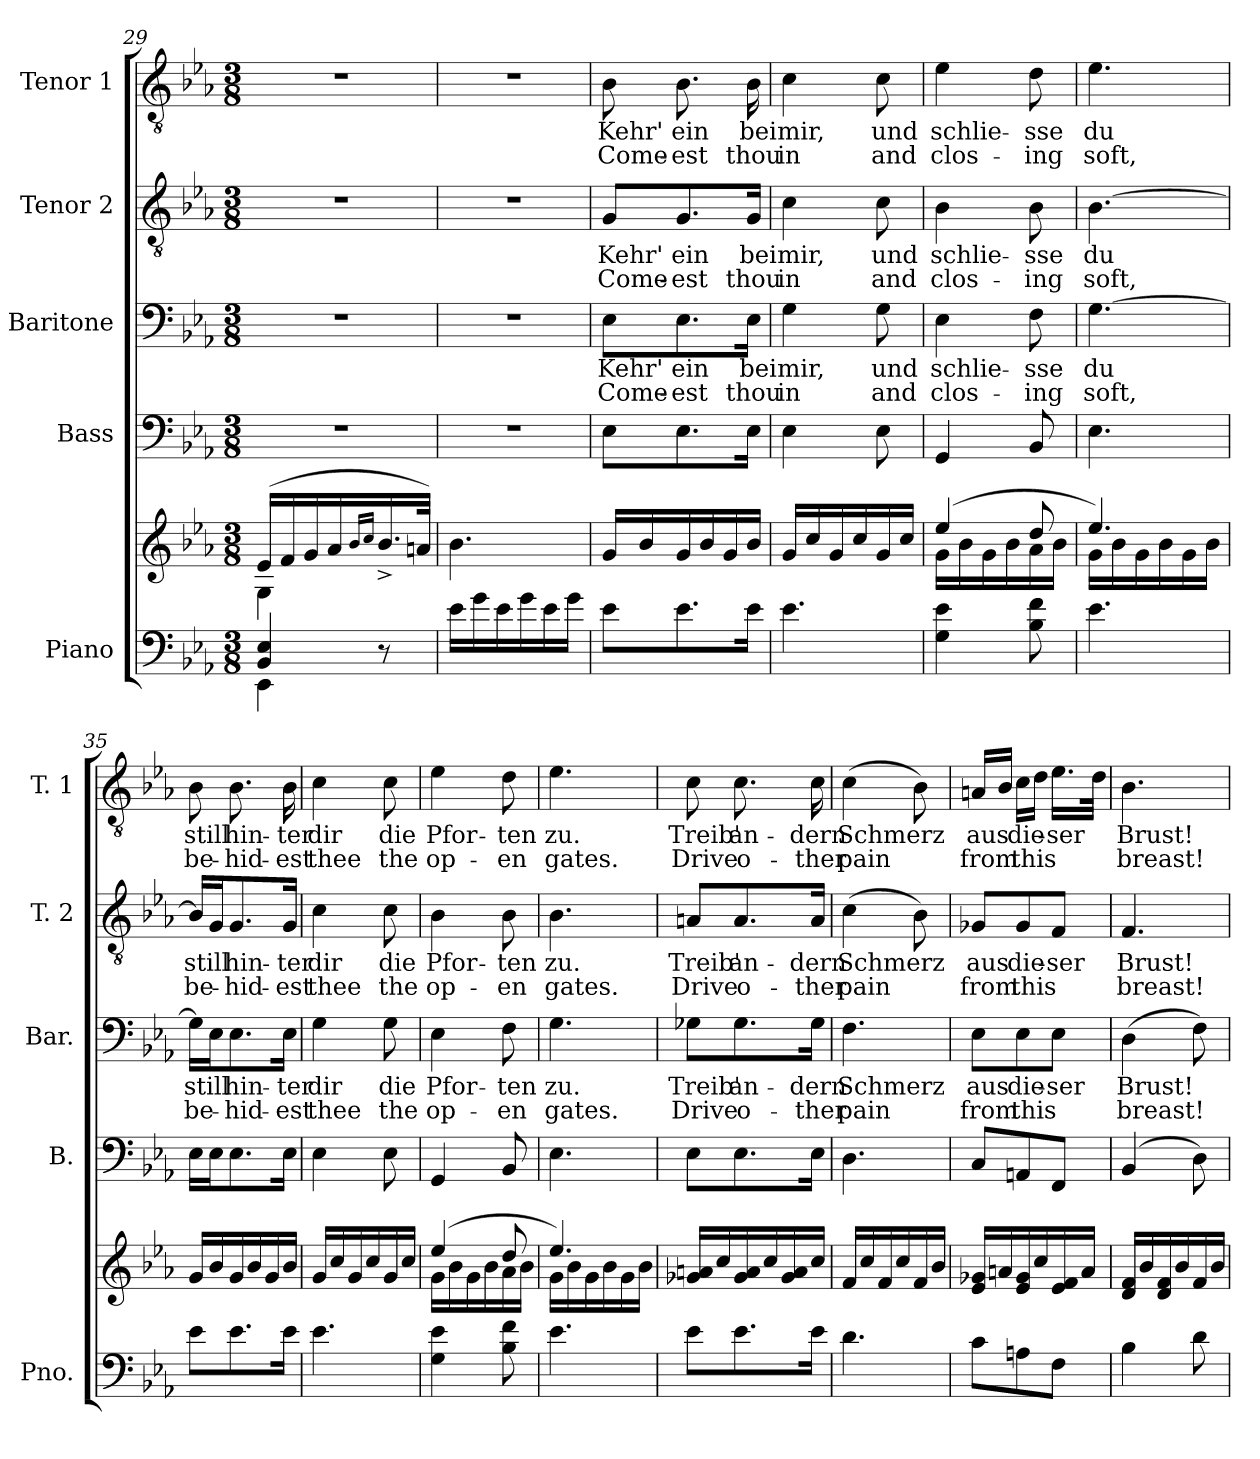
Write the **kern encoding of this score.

**kern	**kern	**kern	**kern	**text	**text	**kern	**text	**text	**kern	**text	**text
*part5	*part5	*part4	*part3	*part3	*part3	*part2	*part2	*part2	*part1	*part1	*part1
*staff6	*staff5	*staff4	*staff3	*staff3	*staff3	*staff2	*staff2	*staff2	*staff1	*staff1	*staff1
*I"Piano	*	*I"Bass	*I"Baritone	*	*	*I"Tenor 2	*	*	*I"Tenor 1	*	*
*I'Pno.	*	*I'B.	*I'Bar.	*	*	*I'T. 2	*	*	*I'T. 1	*	*
*clefF4	*clefG2	*clefF4	*clefF4	*	*	*clefGv2	*	*	*clefGv2	*	*
*k[b-e-a-]	*k[b-e-a-]	*k[b-e-a-]	*k[b-e-a-]	*	*	*k[b-e-a-]	*	*	*k[b-e-a-]	*	*
*M3/8	*M3/8	*M3/8	*M3/8	*	*	*M3/8	*	*	*M3/8	*	*
=29	=29	=29	=29	=29	=29	=29	=29	=29	=29	=29	=29
*^	*^	*	*	*	*	*	*	*	*	*	*
4BB-/ 4E-/	4EE-\	(16e-/LL	4G\	4.r	4.r	.	.	4.r	.	.	4.r	.	.
.	.	16f/	.	.	.	.	.	.	.	.	.	.	.
.	.	16g/	.	.	.	.	.	.	.	.	.	.	.
.	.	16a-/	.	.	.	.	.	.	.	.	.	.	.
.	.	16qb-/LL	.	.	.	.	.	.	.	.	.	.	.
.	.	16qcc/JJ	.	.	.	.	.	.	.	.	.	.	.
8r	8ryy	16.b-^/	16ryy	.	.	.	.	.	.	.	.	.	.
.	.	.	16ryy	.	.	.	.	.	.	.	.	.	.
.	.	32an/JJk)	.	.	.	.	.	.	.	.	.	.	.
*v	*v	*	*	*	*	*	*	*	*	*	*	*	*
*	*v	*v	*	*	*	*	*	*	*	*	*	*
=30	=30	=30	=30	=30	=30	=30	=30	=30	=30	=30	=30
16e-\LL	4.b-\	4.r	4.r	.	.	4.r	.	.	4.r	.	.
16g\	.	.	.	.	.	.	.	.	.	.	.
16e-\	.	.	.	.	.	.	.	.	.	.	.
16g\	.	.	.	.	.	.	.	.	.	.	.
16e-\	.	.	.	.	.	.	.	.	.	.	.
16g\JJ	.	.	.	.	.	.	.	.	.	.	.
=31	=31	=31	=31	=31	=31	=31	=31	=31	=31	=31	=31
!	!	!	!	!LO:LY:b	!LO:LY:b	!	!LO:LY:b	!LO:LY:b	!	!LO:LY:b	!LO:LY:b
8e-\L	16g/LL	8E-\L	8E-\L	Kehr'	Come-	8G/L	Kehr'	Come-	8B-\	Kehr'	Come-
.	16b-/	.	.	.	.	.	.	.	.	.	.
!	!	!	!	!LO:LY:b	!LO:LY:b	!	!LO:LY:b	!LO:LY:b	!	!LO:LY:b	!LO:LY:b
8.e-\	16g/	8.E-\	8.E-\	ein	-est	8.G/	ein	-est	8.B-\	ein	-est
.	16b-/	.	.	.	.	.	.	.	.	.	.
.	16g/	.	.	.	.	.	.	.	.	.	.
!	!	!	!	!LO:LY:b	!LO:LY:b	!	!LO:LY:b	!LO:LY:b	!	!LO:LY:b	!LO:LY:b
16e-\Jk	16b-/JJ	16E-\Jk	16E-\Jk	bei	thou	16G/Jk	bei	thou	16B-\	bei	thou
=32	=32	=32	=32	=32	=32	=32	=32	=32	=32	=32	=32
!	!	!	!	!LO:LY:b	!LO:LY:b	!	!LO:LY:b	!LO:LY:b	!	!LO:LY:b	!LO:LY:b
4.e-\	16g/LL	4E-\	4G\	mir,	in	4c\	mir,	in	4c\	mir,	in
.	16cc/	.	.	.	.	.	.	.	.	.	.
.	16g/	.	.	.	.	.	.	.	.	.	.
.	16cc/	.	.	.	.	.	.	.	.	.	.
!	!	!	!	!LO:LY:b	!LO:LY:b	!	!LO:LY:b	!LO:LY:b	!	!LO:LY:b	!LO:LY:b
.	16g/	8E-\	8G\	und	and	8c\	und	and	8c\	und	and
.	16cc/JJ	.	.	.	.	.	.	.	.	.	.
!!LO:LB:g=z
=33	=33	=33	=33	=33	=33	=33	=33	=33	=33	=33	=33
*	*^	*	*	*	*	*	*	*	*	*	*
!	!	!	!	!	!LO:LY:b	!LO:LY:b	!	!LO:LY:b	!LO:LY:b	!	!LO:LY:b	!LO:LY:b
4G\ 4e-\	(4ee-/	16g\LL	4GG/	4E-\	schlie-	clos-	4B-\	schlie-	clos-	4e-\	schlie-	clos-
.	.	16b-\	.	.	.	.	.	.	.	.	.	.
.	.	16g\	.	.	.	.	.	.	.	.	.	.
.	.	16b-\	.	.	.	.	.	.	.	.	.	.
!	!	!	!	!	!LO:LY:b	!LO:LY:b	!	!LO:LY:b	!LO:LY:b	!	!LO:LY:b	!LO:LY:b
8B-\ 8f\	8dd/	16a-\	8BB-/	8F\	-sse	-ing	8B-\	-sse	-ing	8d\	-sse	-ing
.	.	16b-\JJ	.	.	.	.	.	.	.	.	.	.
=34	=34	=34	=34	=34	=34	=34	=34	=34	=34	=34	=34	=34
!	!	!	!	!	!LO:LY:b	!LO:LY:b	!	!LO:LY:b	!LO:LY:b	!	!LO:LY:b	!LO:LY:b
4.e-\	4.ee-/)	16g\LL	4.E-\	[>4.G\	du	soft,	[>4.B-\	du	soft,	4.e-\	du	soft,
.	.	16b-\	.	.	.	.	.	.	.	.	.	.
.	.	16g\	.	.	.	.	.	.	.	.	.	.
.	.	16b-\	.	.	.	.	.	.	.	.	.	.
.	.	16g\	.	.	.	.	.	.	.	.	.	.
.	.	16b-\JJ	.	.	.	.	.	.	.	.	.	.
=35	=35	=35	=35	=35	=35	=35	=35	=35	=35	=35	=35	=35
!	!	!	!	!	!LO:LY:b	!LO:LY:b	!	!LO:LY:b	!LO:LY:b	!	!LO:LY:b	!LO:LY:b
*	*v	*v	*	*	*	*	*	*	*	*	*	*
8e-\L	16g/LL	16E-\LL	16G\LL]	still	be-	16B-/LL]	still	be-	8B-\	still	be-
.	16b-/	16E-\J	16E-\J	.	.	16G/J	.	.	.	.	.
!	!	!	!	!LO:LY:b	!LO:LY:b	!	!LO:LY:b	!LO:LY:b	!	!LO:LY:b	!LO:LY:b
8.e-\	16g/	8.E-\	8.E-\	hin-	-hid-	8.G/	hin-	-hid-	8.B-\	hin-	-hid-
.	16b-/	.	.	.	.	.	.	.	.	.	.
.	16g/	.	.	.	.	.	.	.	.	.	.
!	!	!	!	!LO:LY:b	!LO:LY:b	!	!LO:LY:b	!LO:LY:b	!	!LO:LY:b	!LO:LY:b
16e-\Jk	16b-/JJ	16E-\Jk	16E-\Jk	-ter	-est	16G/Jk	-ter	-est	16B-\	-ter	-est
=36	=36	=36	=36	=36	=36	=36	=36	=36	=36	=36	=36
!	!	!	!	!LO:LY:b	!LO:LY:b	!	!LO:LY:b	!LO:LY:b	!	!LO:LY:b	!LO:LY:b
4.e-\	16g/LL	4E-\	4G\	dir	thee	4c\	dir	thee	4c\	dir	thee
.	16cc/	.	.	.	.	.	.	.	.	.	.
.	16g/	.	.	.	.	.	.	.	.	.	.
.	16cc/	.	.	.	.	.	.	.	.	.	.
!	!	!	!	!LO:LY:b	!LO:LY:b	!	!LO:LY:b	!LO:LY:b	!	!LO:LY:b	!LO:LY:b
.	16g/	8E-\	8G\	die	the	8c\	die	the	8c\	die	the
.	16cc/JJ	.	.	.	.	.	.	.	.	.	.
=37	=37	=37	=37	=37	=37	=37	=37	=37	=37	=37	=37
*	*^	*	*	*	*	*	*	*	*	*	*
!	!	!	!	!	!LO:LY:b	!LO:LY:b	!	!LO:LY:b	!LO:LY:b	!	!LO:LY:b	!LO:LY:b
4G\ 4e-\	(4ee-/	16g\LL	4GG/	4E-\	Pfor-	op-	4B-\	Pfor-	op-	4e-\	Pfor-	op-
.	.	16b-\	.	.	.	.	.	.	.	.	.	.
.	.	16g\	.	.	.	.	.	.	.	.	.	.
.	.	16b-\	.	.	.	.	.	.	.	.	.	.
!	!	!	!	!	!LO:LY:b	!LO:LY:b	!	!LO:LY:b	!LO:LY:b	!	!LO:LY:b	!LO:LY:b
8B-\ 8f\	8dd/	16a-\	8BB-/	8F\	-ten	-en	8B-\	-ten	-en	8d\	-ten	-en
.	.	16b-\JJ	.	.	.	.	.	.	.	.	.	.
=38	=38	=38	=38	=38	=38	=38	=38	=38	=38	=38	=38	=38
!	!	!	!	!	!LO:LY:b	!LO:LY:b	!	!LO:LY:b	!LO:LY:b	!	!LO:LY:b	!LO:LY:b
4.e-\	4.ee-/)	16g\LL	4.E-\	4.G\	zu.	gates.	4.B-\	zu.	gates.	4.e-\	zu.	gates.
.	.	16b-\	.	.	.	.	.	.	.	.	.	.
.	.	16g\	.	.	.	.	.	.	.	.	.	.
.	.	16b-\	.	.	.	.	.	.	.	.	.	.
.	.	16g\	.	.	.	.	.	.	.	.	.	.
.	.	16b-\JJ	.	.	.	.	.	.	.	.	.	.
=39	=39	=39	=39	=39	=39	=39	=39	=39	=39	=39	=39	=39
!	!	!	!	!	!LO:LY:b	!LO:LY:b	!	!LO:LY:b	!LO:LY:b	!	!LO:LY:b	!LO:LY:b
*	*v	*v	*	*	*	*	*	*	*	*	*	*
8e-\L	16g-X/ 16an/LL	8E-\L	8G-X\L	Treib'	Drive	8An/L	Treib'	Drive	8c\	Treib'	Drive
.	16cc/	.	.	.	.	.	.	.	.	.	.
!	!	!	!	!LO:LY:b	!LO:LY:b	!	!LO:LY:b	!LO:LY:b	!	!LO:LY:b	!LO:LY:b
8.e-\	16g-/ 16a/	8.E-\	8.G-\	an-	o-	8.A/	an-	o-	8.c\	an-	o-
.	16cc/	.	.	.	.	.	.	.	.	.	.
.	16g-/ 16a/	.	.	.	.	.	.	.	.	.	.
!	!	!	!	!LO:LY:b	!LO:LY:b	!	!LO:LY:b	!LO:LY:b	!	!LO:LY:b	!LO:LY:b
16e-\Jk	16cc/JJ	16E-\Jk	16G-\Jk	-dern	-ther	16A/Jk	-dern	-ther	16c\	-dern	-ther
!!LO:PB:g=z
=40	=40	=40	=40	=40	=40	=40	=40	=40	=40	=40	=40
!	!	!	!	!LO:LY:b	!LO:LY:b	!	!LO:LY:b	!LO:LY:b	!	!LO:LY:b	!LO:LY:b
4.d\	16f/LL	4.D\	4.F\	Schmerz	pain	(4c\	Schmerz	pain	(4c\	Schmerz	pain
.	16cc/	.	.	.	.	.	.	.	.	.	.
.	16f/	.	.	.	.	.	.	.	.	.	.
.	16cc/	.	.	.	.	.	.	.	.	.	.
.	16f/	.	.	.	.	8B-\)	.	.	8B-\)	.	.
.	16b-/JJ	.	.	.	.	.	.	.	.	.	.
=41	=41	=41	=41	=41	=41	=41	=41	=41	=41	=41	=41
!	!	!	!	!LO:LY:b	!LO:LY:b	!	!LO:LY:b	!LO:LY:b	!	!LO:LY:b	!LO:LY:b
8c\L	16e-/ 16g-X/LL	8C/L	8E-\L	aus	from	8G-X/L	aus	from	16An/LL	aus	from
.	16an/	.	.	.	.	.	.	.	16B-/JJ	.	.
!	!	!	!	!LO:LY:b	!LO:LY:b	!	!LO:LY:b	!LO:LY:b	!	!LO:LY:b	!LO:LY:b
8An\	16e-/ 16g-/	8AAn/	8E-\	die-	this	8G-/	die-	this	16c\LL	die-	this
.	16cc/	.	.	.	.	.	.	.	16d\JJ	.	.
!	!	!	!	!LO:LY:b	!	!	!LO:LY:b	!	!	!LO:LY:b	!
8F\J	16e-/ 16f/	8FF/J	8E-\J	-ser	.	8F/J	-ser	.	16.e-\LL	-ser	.
.	16a/JJ	.	.	.	.	.	.	.	.	.	.
.	.	.	.	.	.	.	.	.	32d\JJk	.	.
=42	=42	=42	=42	=42	=42	=42	=42	=42	=42	=42	=42
!	!	!	!	!LO:LY:b	!LO:LY:b	!	!LO:LY:b	!LO:LY:b	!	!LO:LY:b	!LO:LY:b
4B-\	16d/ 16f/LL	(4BB-/	(4D\	Brust!	breast!	4.F/	Brust!	breast!	4.B-\	Brust!	breast!
.	16b-/	.	.	.	.	.	.	.	.	.	.
.	16d/ 16f/	.	.	.	.	.	.	.	.	.	.
.	16b-/	.	.	.	.	.	.	.	.	.	.
8d\	16f/	8D\)	8F\)	.	.	.	.	.	.	.	.
.	16b-/JJ	.	.	.	.	.	.	.	.	.	.
=	=	=	=	=	=	=	=	=	=	=	=
*-	*-	*-	*-	*-	*-	*-	*-	*-	*-	*-	*-
